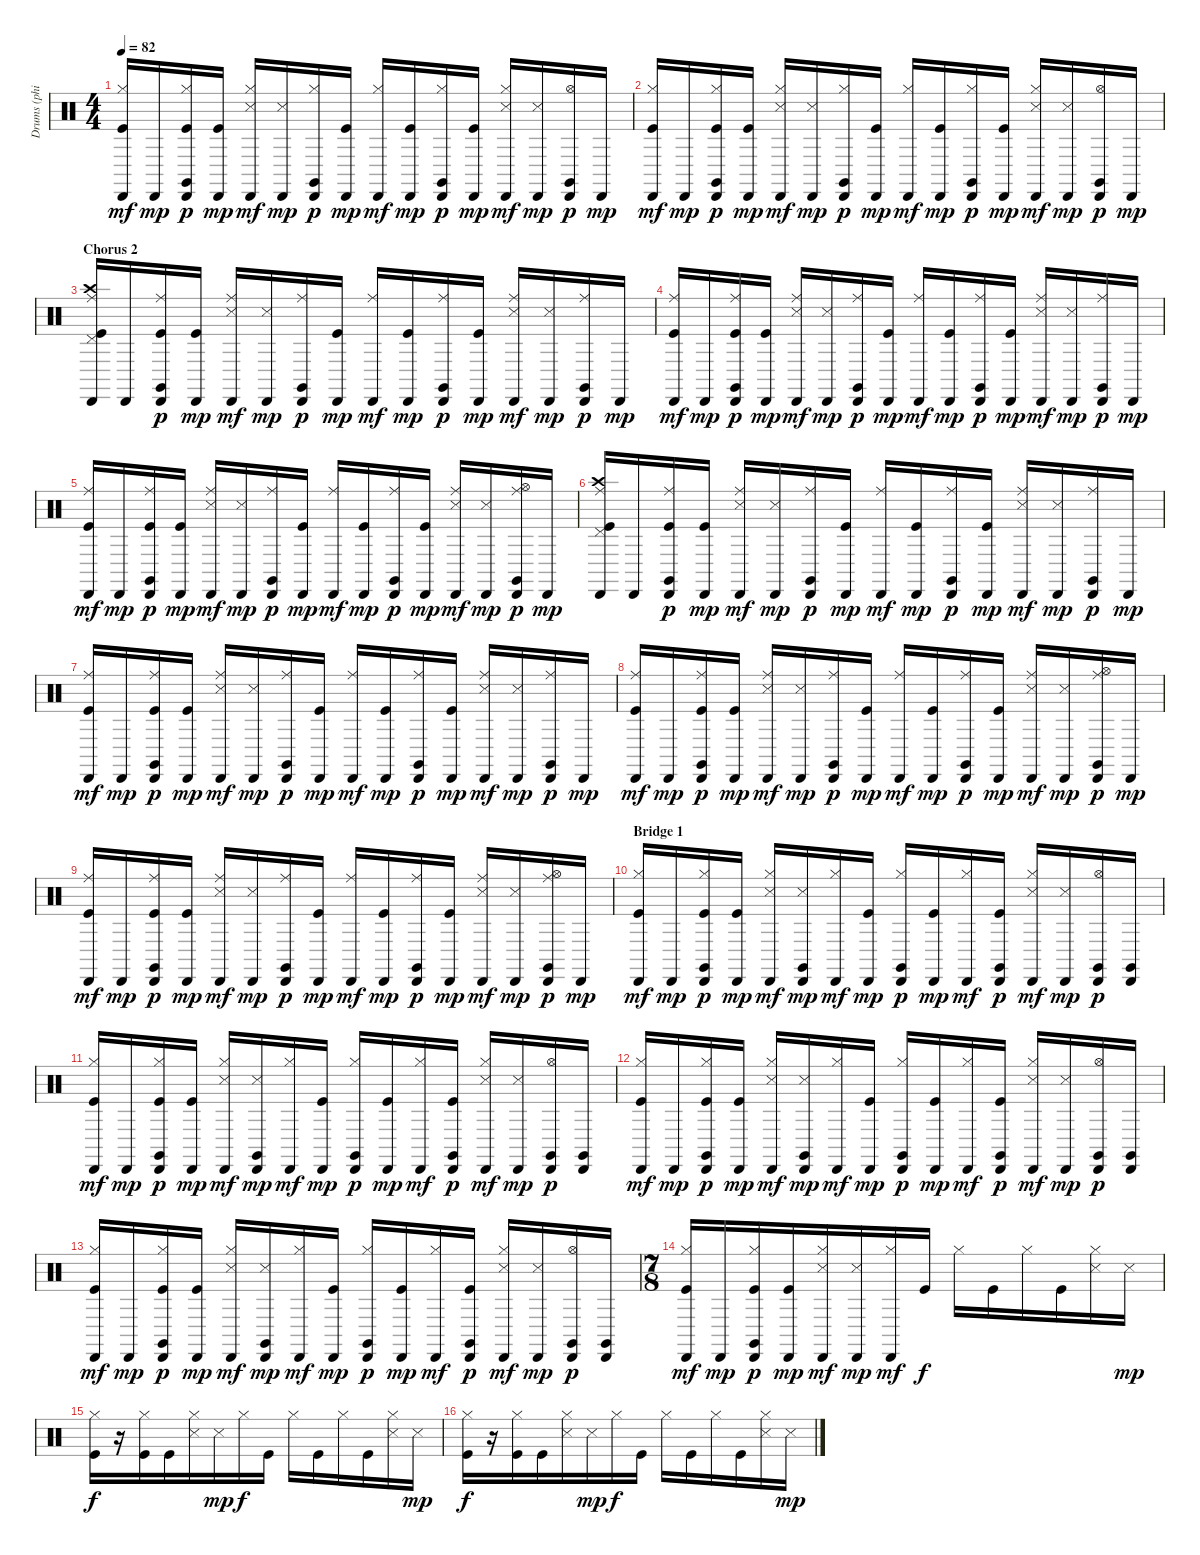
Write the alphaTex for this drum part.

\track ("Drums (phil)" "Drums (phi") {instrument percussion}
\staff {score}
\articulation defaults
\ts (4 4)
\tempo 82
\clef neutral
\ks c
("Hi-Hat (closed)" "Cabasa (hit)" "Kick (hit)").16{dy mf} "Cabasa (hit)".16{dy mp} ("Hi-Hat (closed)" "Cabasa (hit)" "Claves (hit)" "Kick (hit)").16{dy p} ("Cabasa (hit)" "Kick (hit)").16{dy mp} ("Hi-Hat (closed)" "Cabasa (hit)" "Snare (side stick) 3").16{dy mf} ("Cabasa (hit)" "Snare (side stick) 3").16{dy mp} ("Hi-Hat (closed)" "Cabasa (hit)" "Claves (hit)").16{dy p} ("Cabasa (hit)" "Kick (hit)").16{dy mp} ("Hi-Hat (closed)" "Cabasa (hit)").16{dy mf} ("Cabasa (hit)" "Kick (hit)").16{dy mp} ("Hi-Hat (closed)" "Cabasa (hit)" "Claves (hit)").16{dy p} ("Cabasa (hit)" "Kick (hit)").16{dy mp} ("Hi-Hat (closed)" "Cabasa (hit)" "Snare (side stick) 3").16{dy mf} ("Cabasa (hit)" "Snare (side stick) 3").16{dy mp} ("Hi-Hat (open)" "Cabasa (hit)" "Claves (hit)").16{dy p} "Cabasa (hit)".16{dy mp} |
("Hi-Hat (closed)" "Cabasa (hit)" "Kick (hit)").16{dy mf} "Cabasa (hit)".16{dy mp} ("Hi-Hat (closed)" "Cabasa (hit)" "Claves (hit)" "Kick (hit)").16{dy p} ("Cabasa (hit)" "Kick (hit)").16{dy mp} ("Hi-Hat (closed)" "Cabasa (hit)" "Snare (side stick) 3").16{dy mf} ("Cabasa (hit)" "Snare (side stick) 3").16{dy mp} ("Hi-Hat (closed)" "Cabasa (hit)" "Claves (hit)").16{dy p} ("Cabasa (hit)" "Kick (hit)").16{dy mp} ("Hi-Hat (closed)" "Cabasa (hit)").16{dy mf} ("Cabasa (hit)" "Kick (hit)").16{dy mp} ("Hi-Hat (closed)" "Cabasa (hit)" "Claves (hit)").16{dy p} ("Cabasa (hit)" "Kick (hit)").16{dy mp} ("Hi-Hat (closed)" "Cabasa (hit)" "Snare (side stick) 3").16{dy mf} ("Cabasa (hit)" "Snare (side stick) 3").16{dy mp} ("Hi-Hat (open)" "Cabasa (hit)" "Claves (hit)").16{dy p} "Cabasa (hit)".16{dy mp} |
\section ("" "Chorus 2")
("Ride (middle)" "Cabasa (hit)" "Crash high (hit)" "Pedal Hi-Hat (hit)" "Kick (hit)").16 "Cabasa (hit)".16 ("Ride (middle)" "Cabasa (hit)" "Claves (hit)" "Kick (hit)").16{dy p} ("Cabasa (hit)" "Kick (hit)").16{dy mp} ("Ride (middle)" "Cabasa (hit)" "Snare (side stick) 3").16{dy mf} ("Cabasa (hit)" "Snare (side stick) 3").16{dy mp} ("Ride (middle)" "Cabasa (hit)" "Claves (hit)").16{dy p} ("Cabasa (hit)" "Kick (hit)").16{dy mp} ("Ride (middle)" "Cabasa (hit)").16{dy mf} ("Cabasa (hit)" "Kick (hit)").16{dy mp} ("Ride (middle)" "Cabasa (hit)" "Claves (hit)").16{dy p} ("Cabasa (hit)" "Kick (hit)").16{dy mp} ("Ride (middle)" "Cabasa (hit)" "Snare (side stick) 3").16{dy mf} ("Cabasa (hit)" "Snare (side stick) 3").16{dy mp} ("Ride (middle)" "Cabasa (hit)" "Claves (hit)").16{dy p} "Cabasa (hit)".16{dy mp} |
("Ride (middle)" "Cabasa (hit)" "Kick (hit)").16{dy mf} "Cabasa (hit)".16{dy mp} ("Ride (middle)" "Cabasa (hit)" "Claves (hit)" "Kick (hit)").16{dy p} ("Cabasa (hit)" "Kick (hit)").16{dy mp} ("Ride (middle)" "Cabasa (hit)" "Snare (side stick) 3").16{dy mf} ("Cabasa (hit)" "Snare (side stick) 3").16{dy mp} ("Ride (middle)" "Cabasa (hit)" "Claves (hit)").16{dy p} ("Cabasa (hit)" "Kick (hit)").16{dy mp} ("Ride (middle)" "Cabasa (hit)").16{dy mf} ("Cabasa (hit)" "Kick (hit)").16{dy mp} ("Ride (middle)" "Cabasa (hit)" "Claves (hit)").16{dy p} ("Cabasa (hit)" "Kick (hit)").16{dy mp} ("Ride (middle)" "Cabasa (hit)" "Snare (side stick) 3").16{dy mf} ("Cabasa (hit)" "Snare (side stick) 3").16{dy mp} ("Ride (middle)" "Cabasa (hit)" "Claves (hit)").16{dy p} "Cabasa (hit)".16{dy mp} |
("Ride (middle)" "Cabasa (hit)" "Kick (hit)").16{dy mf} "Cabasa (hit)".16{dy mp} ("Ride (middle)" "Cabasa (hit)" "Claves (hit)" "Kick (hit)").16{dy p} ("Cabasa (hit)" "Kick (hit)").16{dy mp} ("Ride (middle)" "Cabasa (hit)" "Snare (side stick) 3").16{dy mf} ("Cabasa (hit)" "Snare (side stick) 3").16{dy mp} ("Ride (middle)" "Cabasa (hit)" "Claves (hit)").16{dy p} ("Cabasa (hit)" "Kick (hit)").16{dy mp} ("Ride (middle)" "Cabasa (hit)").16{dy mf} ("Cabasa (hit)" "Kick (hit)").16{dy mp} ("Ride (middle)" "Cabasa (hit)" "Claves (hit)").16{dy p} ("Cabasa (hit)" "Kick (hit)").16{dy mp} ("Ride (middle)" "Cabasa (hit)" "Snare (side stick) 3").16{dy mf} ("Cabasa (hit)" "Snare (side stick) 3").16{dy mp} ("Ride (middle)" "Cabasa (hit)" "Claves (hit)" "Hi-Hat (open)").16{dy p} "Cabasa (hit)".16{dy mp} |
("Ride (middle)" "Cabasa (hit)" "Crash high (hit)" "Pedal Hi-Hat (hit)" "Kick (hit)").16 "Cabasa (hit)".16 ("Ride (middle)" "Cabasa (hit)" "Claves (hit)" "Kick (hit)").16{dy p} ("Cabasa (hit)" "Kick (hit)").16{dy mp} ("Ride (middle)" "Cabasa (hit)" "Snare (side stick) 3").16{dy mf} ("Cabasa (hit)" "Snare (side stick) 3").16{dy mp} ("Ride (middle)" "Cabasa (hit)" "Claves (hit)").16{dy p} ("Cabasa (hit)" "Kick (hit)").16{dy mp} ("Ride (middle)" "Cabasa (hit)").16{dy mf} ("Cabasa (hit)" "Kick (hit)").16{dy mp} ("Ride (middle)" "Cabasa (hit)" "Claves (hit)").16{dy p} ("Cabasa (hit)" "Kick (hit)").16{dy mp} ("Ride (middle)" "Cabasa (hit)" "Snare (side stick) 3").16{dy mf} ("Cabasa (hit)" "Snare (side stick) 3").16{dy mp} ("Ride (middle)" "Cabasa (hit)" "Claves (hit)").16{dy p} "Cabasa (hit)".16{dy mp} |
("Ride (middle)" "Cabasa (hit)" "Kick (hit)").16{dy mf} "Cabasa (hit)".16{dy mp} ("Ride (middle)" "Cabasa (hit)" "Claves (hit)" "Kick (hit)").16{dy p} ("Cabasa (hit)" "Kick (hit)").16{dy mp} ("Ride (middle)" "Cabasa (hit)" "Snare (side stick) 3").16{dy mf} ("Cabasa (hit)" "Snare (side stick) 3").16{dy mp} ("Ride (middle)" "Cabasa (hit)" "Claves (hit)").16{dy p} ("Cabasa (hit)" "Kick (hit)").16{dy mp} ("Ride (middle)" "Cabasa (hit)").16{dy mf} ("Cabasa (hit)" "Kick (hit)").16{dy mp} ("Ride (middle)" "Cabasa (hit)" "Claves (hit)").16{dy p} ("Cabasa (hit)" "Kick (hit)").16{dy mp} ("Ride (middle)" "Cabasa (hit)" "Snare (side stick) 3").16{dy mf} ("Cabasa (hit)" "Snare (side stick) 3").16{dy mp} ("Ride (middle)" "Cabasa (hit)" "Claves (hit)").16{dy p} "Cabasa (hit)".16{dy mp} |
("Ride (middle)" "Cabasa (hit)" "Kick (hit)").16{dy mf} "Cabasa (hit)".16{dy mp} ("Ride (middle)" "Cabasa (hit)" "Claves (hit)" "Kick (hit)").16{dy p} ("Cabasa (hit)" "Kick (hit)").16{dy mp} ("Ride (middle)" "Cabasa (hit)" "Snare (side stick) 3").16{dy mf} ("Cabasa (hit)" "Snare (side stick) 3").16{dy mp} ("Ride (middle)" "Cabasa (hit)" "Claves (hit)").16{dy p} ("Cabasa (hit)" "Kick (hit)").16{dy mp} ("Ride (middle)" "Cabasa (hit)").16{dy mf} ("Cabasa (hit)" "Kick (hit)").16{dy mp} ("Ride (middle)" "Cabasa (hit)" "Claves (hit)").16{dy p} ("Cabasa (hit)" "Kick (hit)").16{dy mp} ("Ride (middle)" "Cabasa (hit)" "Snare (side stick) 3").16{dy mf} ("Cabasa (hit)" "Snare (side stick) 3").16{dy mp} ("Ride (middle)" "Cabasa (hit)" "Claves (hit)" "Hi-Hat (open)").16{dy p} "Cabasa (hit)".16{dy mp} |
("Ride (middle)" "Cabasa (hit)" "Kick (hit)").16{dy mf} "Cabasa (hit)".16{dy mp} ("Ride (middle)" "Cabasa (hit)" "Claves (hit)" "Kick (hit)").16{dy p} ("Cabasa (hit)" "Kick (hit)").16{dy mp} ("Ride (middle)" "Cabasa (hit)" "Snare (side stick) 3").16{dy mf} ("Cabasa (hit)" "Snare (side stick) 3").16{dy mp} ("Ride (middle)" "Cabasa (hit)" "Claves (hit)").16{dy p} ("Cabasa (hit)" "Kick (hit)").16{dy mp} ("Ride (middle)" "Cabasa (hit)").16{dy mf} ("Cabasa (hit)" "Kick (hit)").16{dy mp} ("Ride (middle)" "Cabasa (hit)" "Claves (hit)").16{dy p} ("Cabasa (hit)" "Kick (hit)").16{dy mp} ("Ride (middle)" "Cabasa (hit)" "Snare (side stick) 3").16{dy mf} ("Cabasa (hit)" "Snare (side stick) 3").16{dy mp} ("Ride (middle)" "Cabasa (hit)" "Claves (hit)" "Hi-Hat (open)").16{dy p} "Cabasa (hit)".16{dy mp} |
\section ("" "Bridge 1")
("Hi-Hat (closed)" "Cabasa (hit)" "Kick (hit)").16{dy mf} "Cabasa (hit)".16{dy mp} ("Hi-Hat (closed)" "Cabasa (hit)" "Claves (hit)" "Kick (hit)").16{dy p} ("Cabasa (hit)" "Kick (hit)").16{dy mp} ("Hi-Hat (closed)" "Cabasa (hit)" "Snare (side stick) 3").16{dy mf} ("Cabasa (hit)" "Claves (hit)" "Snare (side stick) 3").16{dy mp} ("Hi-Hat (closed)" "Cabasa (hit)").16{dy mf} ("Cabasa (hit)" "Kick (hit)").16{dy mp} ("Hi-Hat (closed)" "Cabasa (hit)" "Claves (hit)").16{dy p} ("Cabasa (hit)" "Kick (hit)").16{dy mp} ("Hi-Hat (closed)" "Cabasa (hit)").16{dy mf} ("Cabasa (hit)" "Claves (hit)" "Kick (hit)").16{dy p} ("Hi-Hat (closed)" "Cabasa (hit)" "Snare (side stick) 3").16{dy mf} ("Cabasa (hit)" "Snare (side stick) 3").16{dy mp} ("Hi-Hat (open)" "Cabasa (hit)" "Claves (hit)").16{dy p} ("Cabasa (hit)" "Claves (hit)").16 |
("Hi-Hat (closed)" "Cabasa (hit)" "Kick (hit)").16{dy mf} "Cabasa (hit)".16{dy mp} ("Hi-Hat (closed)" "Cabasa (hit)" "Claves (hit)" "Kick (hit)").16{dy p} ("Cabasa (hit)" "Kick (hit)").16{dy mp} ("Hi-Hat (closed)" "Cabasa (hit)" "Snare (side stick) 3").16{dy mf} ("Cabasa (hit)" "Claves (hit)" "Snare (side stick) 3").16{dy mp} ("Hi-Hat (closed)" "Cabasa (hit)").16{dy mf} ("Cabasa (hit)" "Kick (hit)").16{dy mp} ("Hi-Hat (closed)" "Cabasa (hit)" "Claves (hit)").16{dy p} ("Cabasa (hit)" "Kick (hit)").16{dy mp} ("Hi-Hat (closed)" "Cabasa (hit)").16{dy mf} ("Cabasa (hit)" "Claves (hit)" "Kick (hit)").16{dy p} ("Hi-Hat (closed)" "Cabasa (hit)" "Snare (side stick) 3").16{dy mf} ("Cabasa (hit)" "Snare (side stick) 3").16{dy mp} ("Hi-Hat (open)" "Cabasa (hit)" "Claves (hit)").16{dy p} ("Cabasa (hit)" "Claves (hit)").16 |
("Hi-Hat (closed)" "Cabasa (hit)" "Kick (hit)").16{dy mf} "Cabasa (hit)".16{dy mp} ("Hi-Hat (closed)" "Cabasa (hit)" "Claves (hit)" "Kick (hit)").16{dy p} ("Cabasa (hit)" "Kick (hit)").16{dy mp} ("Hi-Hat (closed)" "Cabasa (hit)" "Snare (side stick) 3").16{dy mf} ("Cabasa (hit)" "Claves (hit)" "Snare (side stick) 3").16{dy mp} ("Hi-Hat (closed)" "Cabasa (hit)").16{dy mf} ("Cabasa (hit)" "Kick (hit)").16{dy mp} ("Hi-Hat (closed)" "Cabasa (hit)" "Claves (hit)").16{dy p} ("Cabasa (hit)" "Kick (hit)").16{dy mp} ("Hi-Hat (closed)" "Cabasa (hit)").16{dy mf} ("Cabasa (hit)" "Claves (hit)" "Kick (hit)").16{dy p} ("Hi-Hat (closed)" "Cabasa (hit)" "Snare (side stick) 3").16{dy mf} ("Cabasa (hit)" "Snare (side stick) 3").16{dy mp} ("Hi-Hat (open)" "Cabasa (hit)" "Claves (hit)").16{dy p} ("Cabasa (hit)" "Claves (hit)").16 |
("Hi-Hat (closed)" "Cabasa (hit)" "Kick (hit)").16{dy mf} "Cabasa (hit)".16{dy mp} ("Hi-Hat (closed)" "Cabasa (hit)" "Claves (hit)" "Kick (hit)").16{dy p} ("Cabasa (hit)" "Kick (hit)").16{dy mp} ("Hi-Hat (closed)" "Cabasa (hit)" "Snare (side stick) 3").16{dy mf} ("Cabasa (hit)" "Claves (hit)" "Snare (side stick) 3").16{dy mp} ("Hi-Hat (closed)" "Cabasa (hit)").16{dy mf} ("Cabasa (hit)" "Kick (hit)").16{dy mp} ("Hi-Hat (closed)" "Cabasa (hit)" "Claves (hit)").16{dy p} ("Cabasa (hit)" "Kick (hit)").16{dy mp} ("Hi-Hat (closed)" "Cabasa (hit)").16{dy mf} ("Cabasa (hit)" "Claves (hit)" "Kick (hit)").16{dy p} ("Hi-Hat (closed)" "Cabasa (hit)" "Snare (side stick) 3").16{dy mf} ("Cabasa (hit)" "Snare (side stick) 3").16{dy mp} ("Hi-Hat (open)" "Cabasa (hit)" "Claves (hit)").16{dy p} ("Cabasa (hit)" "Claves (hit)").16 |
\ts (7 8)
("Hi-Hat (closed)" "Cabasa (hit)" "Kick (hit)").16{dy mf} "Cabasa (hit)".16{dy mp} ("Hi-Hat (closed)" "Cabasa (hit)" "Claves (hit)" "Kick (hit)").16{dy p} ("Cabasa (hit)" "Kick (hit)").16{dy mp} ("Hi-Hat (closed)" "Cabasa (hit)" "Snare (side stick) 3").16{dy mf} ("Cabasa (hit)" "Snare (side stick) 3").16{dy mp} ("Hi-Hat (closed)" "Cabasa (hit)").16{dy mf} "Kick (hit)".16{dy f} "Hi-Hat (closed)".16 "Kick (hit)".16 "Hi-Hat (closed)".16 "Kick (hit)".16 ("Hi-Hat (closed)" "Snare (side stick) 3").16 "Snare (side stick) 3".16{dy mp} |
("Hi-Hat (closed)" "Kick (hit)").16{dy f} r.16 ("Hi-Hat (closed)" "Kick (hit)").16 "Kick (hit)".16 ("Hi-Hat (closed)" "Snare (side stick) 3").16 "Snare (side stick) 3".16{dy mp} "Hi-Hat (closed)".16{dy f} "Kick (hit)".16 "Hi-Hat (closed)".16 "Kick (hit)".16 "Hi-Hat (closed)".16 "Kick (hit)".16 ("Hi-Hat (closed)" "Snare (side stick) 3").16 "Snare (side stick) 3".16{dy mp} |
("Hi-Hat (closed)" "Kick (hit)").16{dy f} r.16 ("Hi-Hat (closed)" "Kick (hit)").16 "Kick (hit)".16 ("Hi-Hat (closed)" "Snare (side stick) 3").16 "Snare (side stick) 3".16{dy mp} "Hi-Hat (closed)".16{dy f} "Kick (hit)".16 "Hi-Hat (closed)".16 "Kick (hit)".16 "Hi-Hat (closed)".16 "Kick (hit)".16 ("Hi-Hat (closed)" "Snare (side stick) 3").16 "Snare (side stick) 3".16{dy mp}
